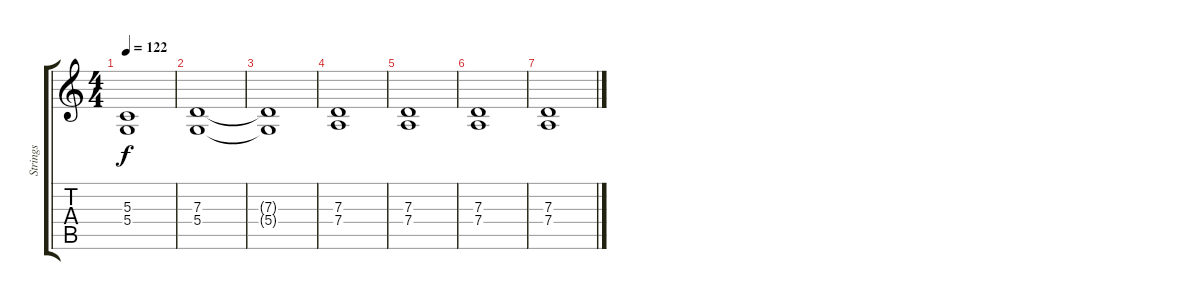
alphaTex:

\track ("Strings" "Strings") {instrument stringensemble1}
\staff {score tabs}
\tuning (E4 B3 G3 D3 A2 E2) {hide}
\ts (4 4)
\tempo 122
\clef g2
\ks c
(5.3 5.4).1{dy f} |
(7.3 5.4).1 |
(7.3{t} 5.4{t}).1 |
(7.3 7.4).1 |
(7.3 7.4).1 |
(7.3 7.4).1 |
(7.3 7.4).1
